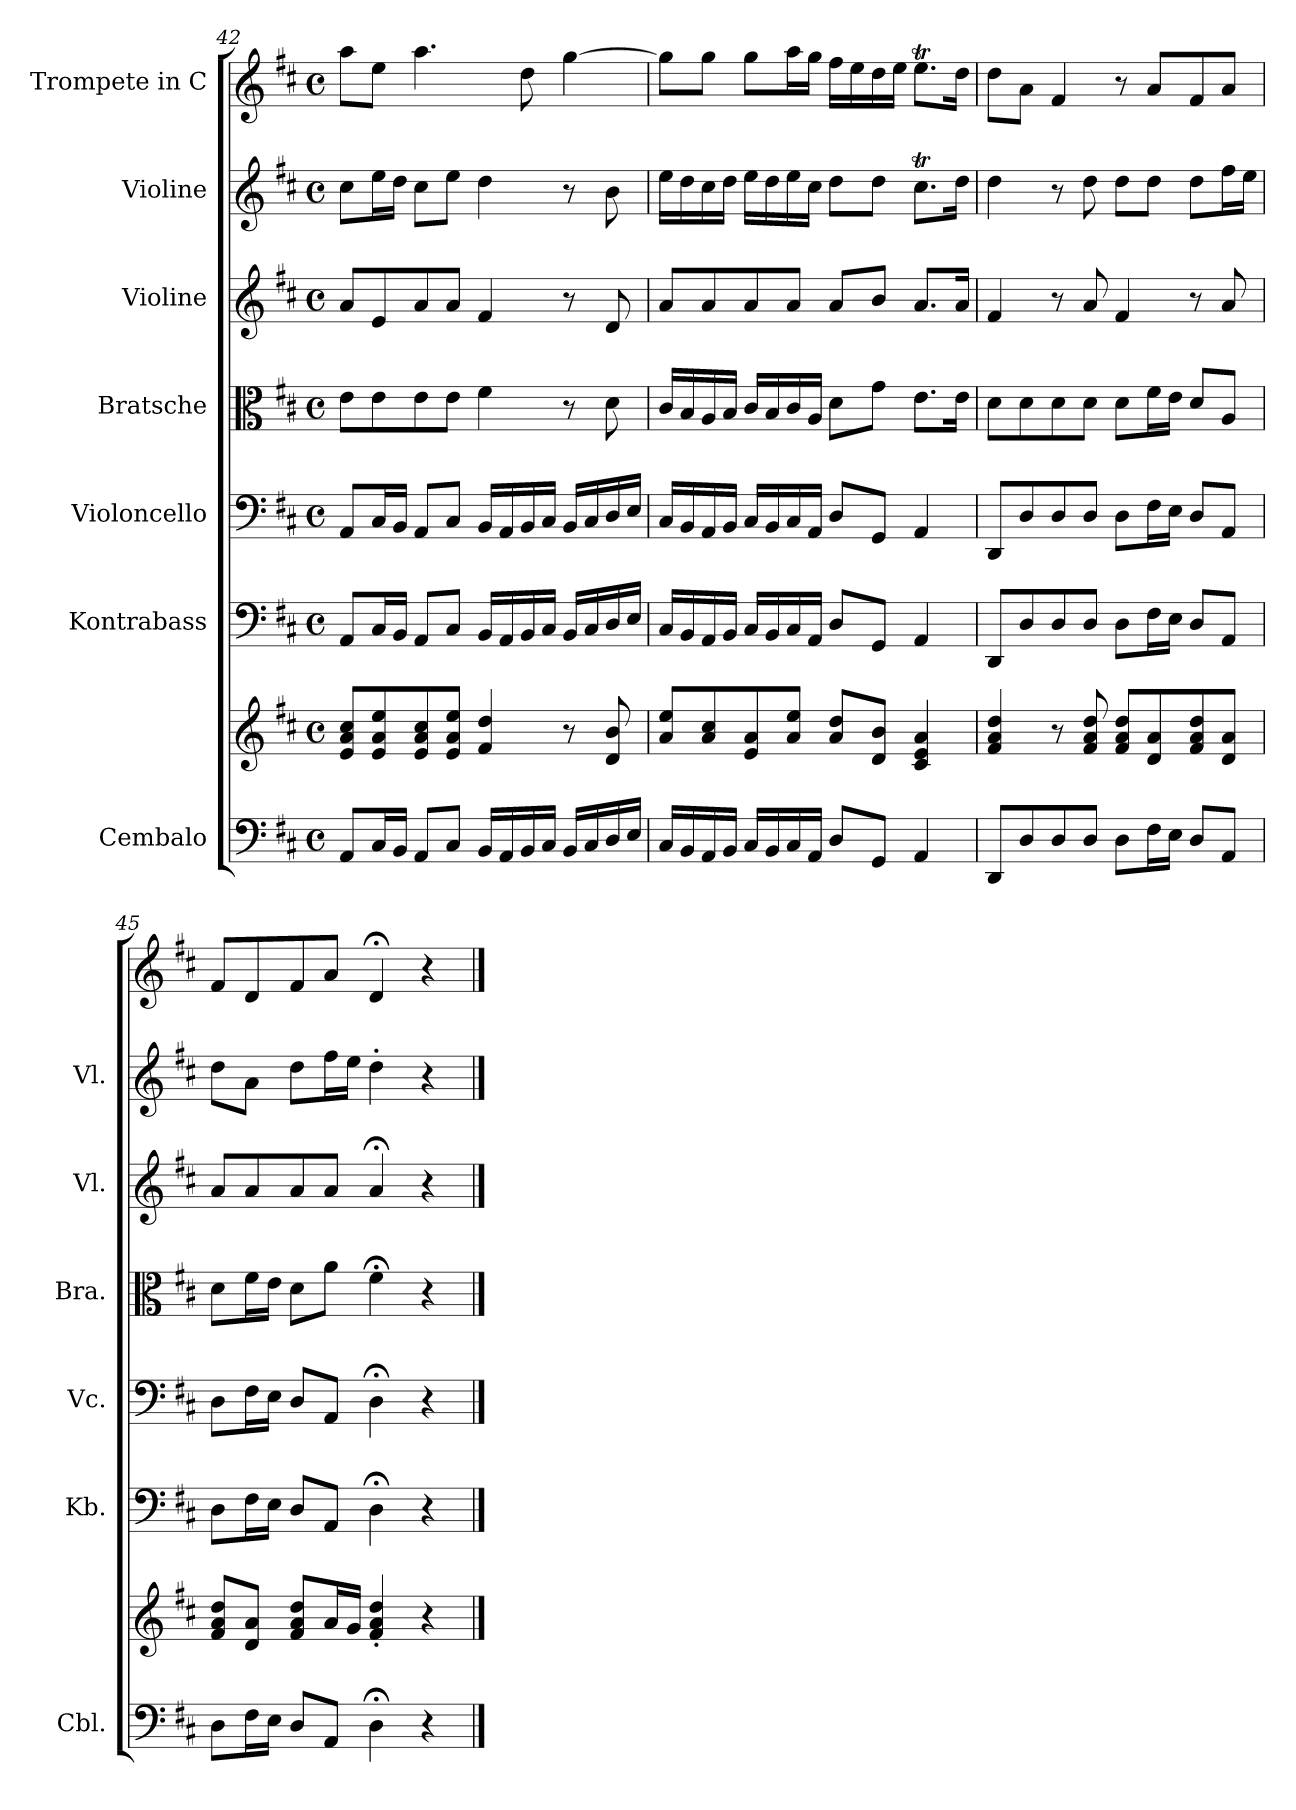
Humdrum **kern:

**kern	**kern	**kern	**kern	**kern	**kern	**kern	**kern
*part7	*part7	*part6	*part5	*part4	*part3	*part2	*part1
*staff8	*staff7	*staff6	*staff5	*staff4	*staff3	*staff2	*staff1
*I"Cembalo	*	*I"Kontrabass	*I"Violoncello	*I"Bratsche	*I"Violine	*I"Violine	*I"Trompete in C
*I'Cbl.	*	*I'Kb.	*I'Vc.	*I'Bra.	*I'Vl.	*I'Vl.	*
*clefF4	*clefG2	*clefF4	*clefF4	*clefC3	*clefG2	*clefG2	*clefG2
*	*	*ITrd7c12	*	*	*	*	*
*k[f#c#]	*k[f#c#]	*k[f#c#]	*k[f#c#]	*k[f#c#]	*k[f#c#]	*k[f#c#]	*k[f#c#]
*M4/4	*M4/4	*M4/4	*M4/4	*M4/4	*M4/4	*M4/4	*M4/4
*met(c)	*met(c)	*met(c)	*met(c)	*met(c)	*met(c)	*met(c)	*met(c)
=42	=42	=42	=42	=42	=42	=42	=42
8AA/L	8e/ 8a/ 8cc#/L	8AAA/L	8AA/L	8e\L	8a/L	8cc#\L	8aa\L
16C#/L	8e/ 8a/ 8ee/	16CC#/L	16C#/L	8e\	8e/	16ee\L	8ee\J
16BB/JJ	.	16BBB/JJ	16BB/JJ	.	.	16dd\JJ	.
8AA/L	8e/ 8a/ 8cc#/	8AAA/L	8AA/L	8e\	8a/	8cc#\L	4.aa\
8C#/J	8e/ 8a/ 8ee/J	8CC#/J	8C#/J	8e\J	8a/J	8ee\J	.
16BB/LL	4f#/ 4dd/	16BBB/LL	16BB/LL	4f#\	4f#/	4dd\	.
16AA/	.	16AAA/	16AA/	.	.	.	.
16BB/	.	16BBB/	16BB/	.	.	.	8dd\
16C#/JJ	.	16CC#/JJ	16C#/JJ	.	.	.	.
16BB/LL	8r	16BBB/LL	16BB/LL	8r	8r	8r	[4gg\
16C#/	.	16CC#/	16C#/	.	.	.	.
16D/	8d/ 8b/	16DD/	16D/	8d\	8d/	8b\	.
16E/JJ	.	16EE/JJ	16E/JJ	.	.	.	.
!!LO:LB:g=z
=43	=43	=43	=43	=43	=43	=43	=43
16C#/LL	8a/ 8ee/L	16CC#/LL	16C#/LL	16c#/LL	8a/L	16ee\LL	8gg\L]
16BB/	.	16BBB/	16BB/	16B/	.	16dd\	.
16AA/	8a/ 8cc#/	16AAA/	16AA/	16A/	8a/	16cc#\	8gg\J
16BB/JJ	.	16BBB/JJ	16BB/JJ	16B/JJ	.	16dd\JJ	.
16C#/LL	8e/ 8a/	16CC#/LL	16C#/LL	16c#/LL	8a/	16ee\LL	8gg\L
16BB/	.	16BBB/	16BB/	16B/	.	16dd\	.
16C#/	8a/ 8ee/J	16CC#/	16C#/	16c#/	8a/J	16ee\	16aa\L
16AA/JJ	.	16AAA/JJ	16AA/JJ	16A/JJ	.	16cc#\JJ	16gg\JJ
8D/L	8a/ 8dd/L	8DD/L	8D/L	8d\L	8a/L	8dd\L	16ff#\LL
.	.	.	.	.	.	.	16ee\
8GG/J	8d/ 8b/J	8GGG/J	8GG/J	8g\J	8b/J	8dd\J	16dd\
.	.	.	.	.	.	.	16ee\JJ
4AA/	4c#/ 4e/ 4a/	4AAA/	4AA/	8.e\L	8.a/L	8.cc#t\L	8.eeT\L
.	.	.	.	16e\Jk	16a/Jk	16dd\Jk	16dd\Jk
=44	=44	=44	=44	=44	=44	=44	=44
8DD/L	4f#/ 4a/ 4dd/	8DDD/L	8DD/L	8d\L	4f#/	4dd\	8dd\L
8D/	.	8DD/	8D/	8d\	.	.	8a\J
8D/	8r	8DD/	8D/	8d\	8r	8r	4f#/
8D/J	8f#/ 8a/ 8dd/	8DD/J	8D/J	8d\J	8a/	8dd\	.
8D\L	8f#/ 8a/ 8dd/L	8DD\L	8D\L	8d\L	4f#/	8dd\L	8r
16F#\L	8d/ 8a/	16FF#\L	16F#\L	16f#\L	.	8dd\J	8a/L
16E\JJ	.	16EE\JJ	16E\JJ	16e\JJ	.	.	.
8D/L	8f#/ 8a/ 8dd/	8DD/L	8D/L	8d/L	8r	8dd\L	8f#/
8AA/J	8d/ 8a/J	8AAA/J	8AA/J	8A/J	8a/	16ff#\L	8a/J
.	.	.	.	.	.	16ee\JJ	.
=45	=45	=45	=45	=45	=45	=45	=45
8D\L	8f#/ 8a/ 8dd/L	8DD\L	8D\L	8d\L	8a/L	8dd\L	8f#/L
16F#\L	8d/ 8a/J	16FF#\L	16F#\L	16f#\L	8a/	8a\J	8d/
16E\JJ	.	16EE\JJ	16E\JJ	16e\JJ	.	.	.
8D/L	8f#/ 8a/ 8dd/L	8DD/L	8D/L	8d\L	8a/	8dd\L	8f#/
8AA/J	16a/L	8AAA/J	8AA/J	8a\J	8a/J	16ff#\L	8a/J
.	16g/JJ	.	.	.	.	16ee\JJ	.
4D;<\	4f#/' 4a/' 4dd/'	4DD;<\	4D;<\	4f#;<\	4a;</	4dd'\	4d;</
4r	4r	4r	4r	4r	4r	4r	4r
==	==	==	==	==	==	==	==
*-	*-	*-	*-	*-	*-	*-	*-
